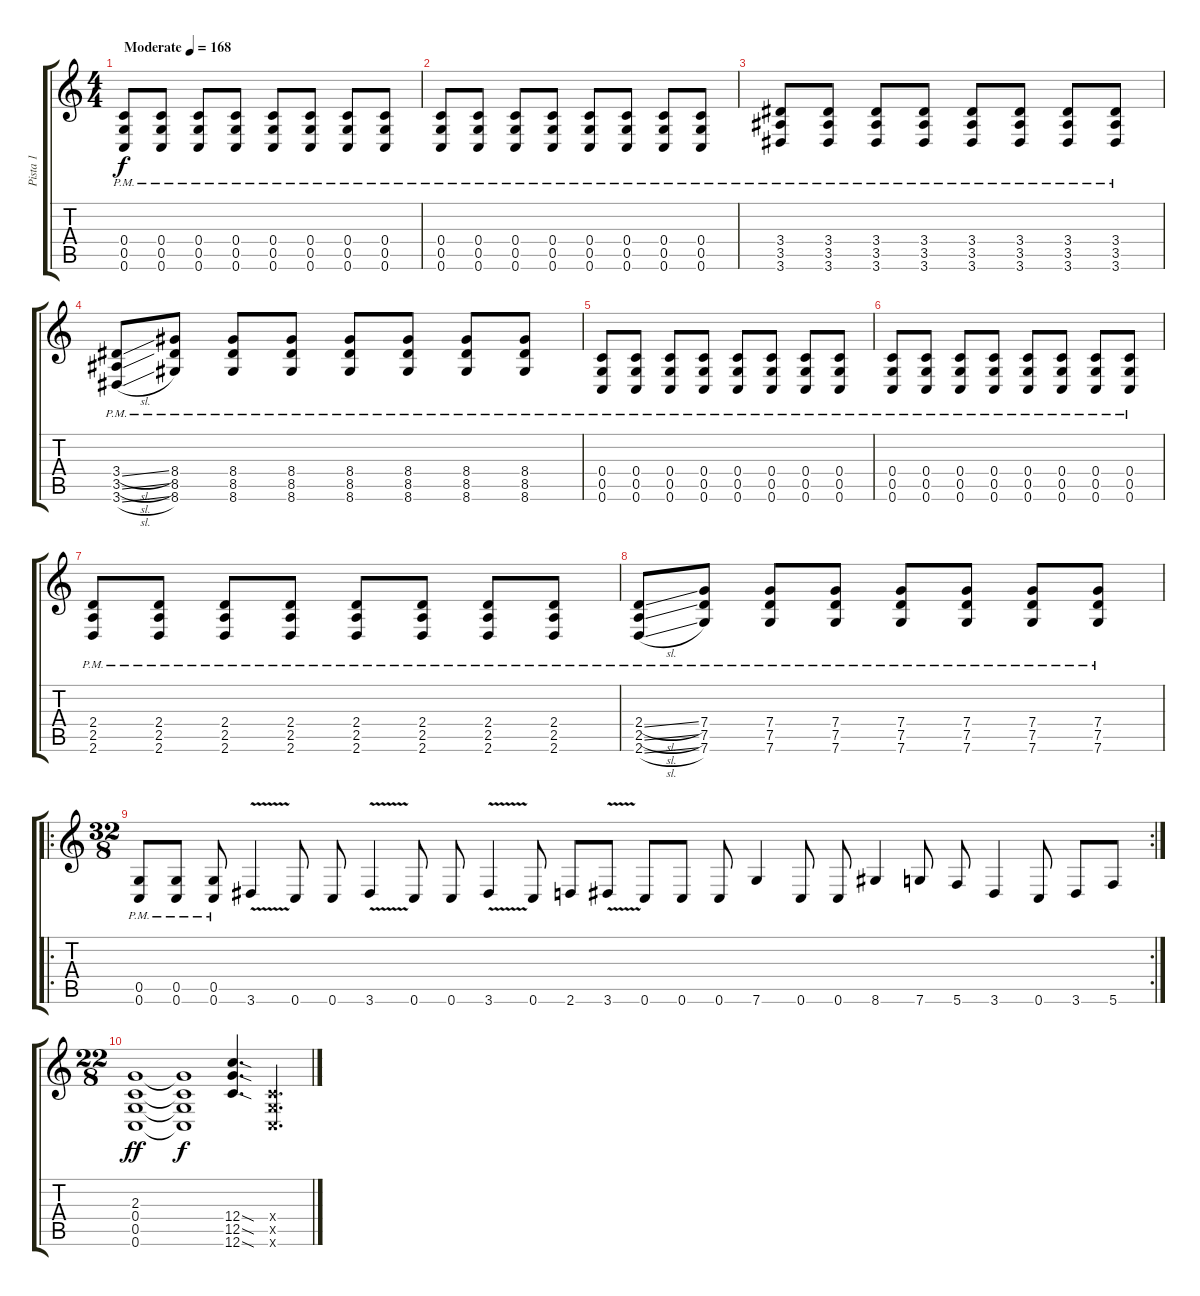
\track ("Pista 1" "Pista 1") {instrument distortionguitar}
\staff {score tabs}
\tuning (D4 A3 F3 C3 G2 C2) {hide}
\ts (4 4)
\tempo (168 "Moderate")
\clef g2
\ks c
(0.4{pm} 0.5{pm} 0.6{pm}).8{dy f instrument distortionguitar} (0.4{pm} 0.5{pm} 0.6{pm}).8 (0.4{pm} 0.5{pm} 0.6{pm}).8 (0.4{pm} 0.5{pm} 0.6{pm}).8 (0.4{pm} 0.5{pm} 0.6{pm}).8 (0.4{pm} 0.5{pm} 0.6{pm}).8 (0.4{pm} 0.5{pm} 0.6{pm}).8 (0.4{pm} 0.5{pm} 0.6{pm}).8 |
(0.4{pm} 0.5{pm} 0.6{pm}).8 (0.4{pm} 0.5{pm} 0.6{pm}).8 (0.4{pm} 0.5{pm} 0.6{pm}).8 (0.4{pm} 0.5{pm} 0.6{pm}).8 (0.4{pm} 0.5{pm} 0.6{pm}).8 (0.4{pm} 0.5{pm} 0.6{pm}).8 (0.4{pm} 0.5{pm} 0.6{pm}).8 (0.4{pm} 0.5{pm} 0.6{pm}).8 |
(3.4{pm} 3.5{pm} 3.6{pm}).8 (3.4{pm} 3.5{pm} 3.6{pm}).8 (3.4{pm} 3.5{pm} 3.6{pm}).8 (3.4{pm} 3.5{pm} 3.6{pm}).8 (3.4{pm} 3.5{pm} 3.6{pm}).8 (3.4{pm} 3.5{pm} 3.6{pm}).8 (3.4{pm} 3.5{pm} 3.6{pm}).8 (3.4{pm} 3.5{pm} 3.6{pm}).8 |
(3.4{sl pm} 3.5{sl pm} 3.6{sl pm}).8 (8.4{pm} 8.5{pm} 8.6{pm}).8 (8.4{pm} 8.5{pm} 8.6{pm}).8 (8.4{pm} 8.5{pm} 8.6{pm}).8 (8.4{pm} 8.5{pm} 8.6{pm}).8 (8.4{pm} 8.5{pm} 8.6{pm}).8 (8.4{pm} 8.5{pm} 8.6{pm}).8 (8.4{pm} 8.5{pm} 8.6{pm}).8 |
(0.4{pm} 0.5{pm} 0.6{pm}).8 (0.4{pm} 0.5{pm} 0.6{pm}).8 (0.4{pm} 0.5{pm} 0.6{pm}).8 (0.4{pm} 0.5{pm} 0.6{pm}).8 (0.4{pm} 0.5{pm} 0.6{pm}).8 (0.4{pm} 0.5{pm} 0.6{pm}).8 (0.4{pm} 0.5{pm} 0.6{pm}).8 (0.4{pm} 0.5{pm} 0.6{pm}).8 |
(0.4{pm} 0.5{pm} 0.6{pm}).8 (0.4{pm} 0.5{pm} 0.6{pm}).8 (0.4{pm} 0.5{pm} 0.6{pm}).8 (0.4{pm} 0.5{pm} 0.6{pm}).8 (0.4{pm} 0.5{pm} 0.6{pm}).8 (0.4{pm} 0.5{pm} 0.6{pm}).8 (0.4{pm} 0.5{pm} 0.6{pm}).8 (0.4{pm} 0.5{pm} 0.6{pm}).8 |
(2.4{pm} 2.5{pm} 2.6{pm}).8 (2.4{pm} 2.5{pm} 2.6{pm}).8 (2.4{pm} 2.5{pm} 2.6{pm}).8 (2.4{pm} 2.5{pm} 2.6{pm}).8 (2.4{pm} 2.5{pm} 2.6{pm}).8 (2.4{pm} 2.5{pm} 2.6{pm}).8 (2.4{pm} 2.5{pm} 2.6{pm}).8 (2.4{pm} 2.5{pm} 2.6{pm}).8 |
(2.4{sl pm} 2.5{sl pm} 2.6{sl pm}).8 (7.4{pm} 7.5{pm} 7.6{pm}).8 (7.4{pm} 7.5{pm} 7.6{pm}).8 (7.4{pm} 7.5{pm} 7.6{pm}).8 (7.4{pm} 7.5{pm} 7.6{pm}).8 (7.4{pm} 7.5{pm} 7.6{pm}).8 (7.4{pm} 7.5{pm} 7.6{pm}).8 (7.4{pm} 7.5{pm} 7.6{pm}).8 |
\ro
\rc 2
\ts (32 8)
(0.5{pm} 0.6{pm}).8 (0.5{pm} 0.6{pm}).8 (0.5{pm} 0.6{pm}).8 3.6{v}.4 0.6.8 0.6.8 3.6{v}.4 0.6.8 0.6.8 3.6{v}.4 0.6.8 2.6.8 3.6{v}.8 0.6.8 0.6.8 0.6.8 7.6.4 0.6.8 0.6.8 8.6.4 7.6.8 5.6.8 3.6.4 0.6.8 3.6.8 5.6.8 |
\ts (22 8)
(2.3 0.4 0.5 0.6).1{dy ff} (2.3{t} 0.4{t} 0.5{t} 0.6{t}).1{dy f} (12.4{sod} 12.5{sod} 12.6{sod}).4{d} (0.4{x} 0.5{x} 0.6{x}).4{d}
